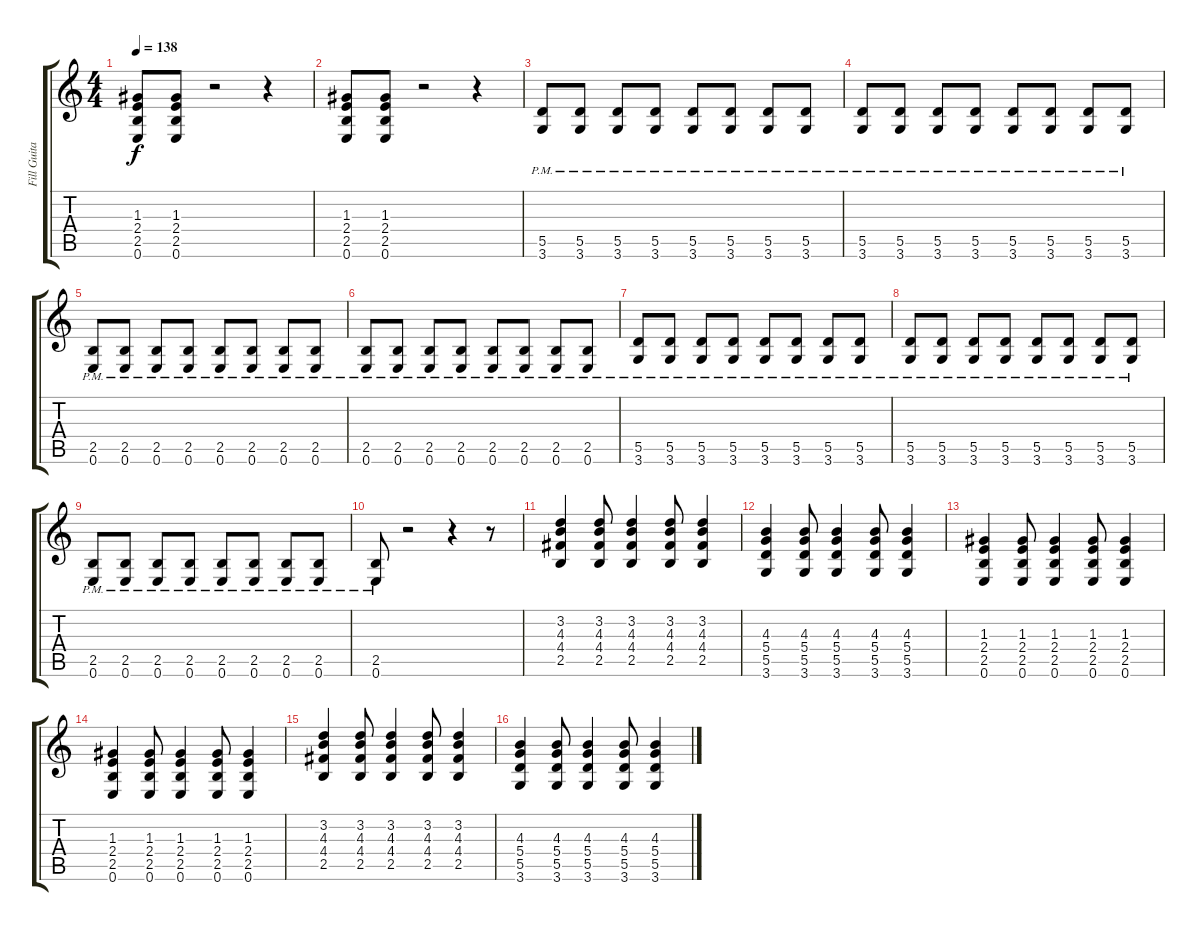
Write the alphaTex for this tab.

\track ("Fill Guitar" "Fill Guita") {instrument overdrivenguitar}
\staff {score tabs}
\tuning (E4 B3 G3 D3 A2 E2) {hide}
\ts (4 4)
\tempo 138
\clef g2
\ks c
(1.3 2.4 2.5 0.6).8{dy f} (1.3 2.4 2.5 0.6).8 r.2 r.4 |
(1.3 2.4 2.5 0.6).8 (1.3 2.4 2.5 0.6).8 r.2 r.4 |
(5.5{pm} 3.6{pm}).8 (5.5{pm} 3.6{pm}).8 (5.5{pm} 3.6{pm}).8 (5.5{pm} 3.6{pm}).8 (5.5{pm} 3.6{pm}).8 (5.5{pm} 3.6{pm}).8 (5.5{pm} 3.6{pm}).8 (5.5{pm} 3.6{pm}).8 |
(5.5{pm} 3.6{pm}).8 (5.5{pm} 3.6{pm}).8 (5.5{pm} 3.6{pm}).8 (5.5{pm} 3.6{pm}).8 (5.5{pm} 3.6{pm}).8 (5.5{pm} 3.6{pm}).8 (5.5{pm} 3.6{pm}).8 (5.5{pm} 3.6{pm}).8 |
(2.5{pm} 0.6{pm}).8 (2.5{pm} 0.6{pm}).8 (2.5{pm} 0.6{pm}).8 (2.5{pm} 0.6{pm}).8 (2.5{pm} 0.6{pm}).8 (2.5{pm} 0.6{pm}).8 (2.5{pm} 0.6{pm}).8 (2.5{pm} 0.6{pm}).8 |
(2.5{pm} 0.6{pm}).8 (2.5{pm} 0.6{pm}).8 (2.5{pm} 0.6{pm}).8 (2.5{pm} 0.6{pm}).8 (2.5{pm} 0.6{pm}).8 (2.5{pm} 0.6{pm}).8 (2.5{pm} 0.6{pm}).8 (2.5{pm} 0.6{pm}).8 |
(5.5{pm} 3.6{pm}).8 (5.5{pm} 3.6{pm}).8 (5.5{pm} 3.6{pm}).8 (5.5{pm} 3.6{pm}).8 (5.5{pm} 3.6{pm}).8 (5.5{pm} 3.6{pm}).8 (5.5{pm} 3.6{pm}).8 (5.5{pm} 3.6{pm}).8 |
(5.5{pm} 3.6{pm}).8 (5.5{pm} 3.6{pm}).8 (5.5{pm} 3.6{pm}).8 (5.5{pm} 3.6{pm}).8 (5.5{pm} 3.6{pm}).8 (5.5{pm} 3.6{pm}).8 (5.5{pm} 3.6{pm}).8 (5.5{pm} 3.6{pm}).8 |
(2.5{pm} 0.6{pm}).8 (2.5{pm} 0.6{pm}).8 (2.5{pm} 0.6{pm}).8 (2.5{pm} 0.6{pm}).8 (2.5{pm} 0.6{pm}).8 (2.5{pm} 0.6{pm}).8 (2.5{pm} 0.6{pm}).8 (2.5{pm} 0.6{pm}).8 |
(2.5{pm} 0.6{pm}).8 r.2 r.4 r.8 |
(3.2 4.3 4.4 2.5).4 (3.2 4.3 4.4 2.5).8 (3.2 4.3 4.4 2.5).4 (3.2 4.3 4.4 2.5).8 (3.2 4.3 4.4 2.5).4 |
(4.3 5.4 5.5 3.6).4 (4.3 5.4 5.5 3.6).8 (4.3 5.4 5.5 3.6).4 (4.3 5.4 5.5 3.6).8 (4.3 5.4 5.5 3.6).4 |
(1.3 2.4 2.5 0.6).4 (1.3 2.4 2.5 0.6).8 (1.3 2.4 2.5 0.6).4 (1.3 2.4 2.5 0.6).8 (1.3 2.4 2.5 0.6).4 |
(1.3 2.4 2.5 0.6).4 (1.3 2.4 2.5 0.6).8 (1.3 2.4 2.5 0.6).4 (1.3 2.4 2.5 0.6).8 (1.3 2.4 2.5 0.6).4 |
(3.2 4.3 4.4 2.5).4 (3.2 4.3 4.4 2.5).8 (3.2 4.3 4.4 2.5).4 (3.2 4.3 4.4 2.5).8 (3.2 4.3 4.4 2.5).4 |
(4.3 5.4 5.5 3.6).4 (4.3 5.4 5.5 3.6).8 (4.3 5.4 5.5 3.6).4 (4.3 5.4 5.5 3.6).8 (4.3 5.4 5.5 3.6).4
